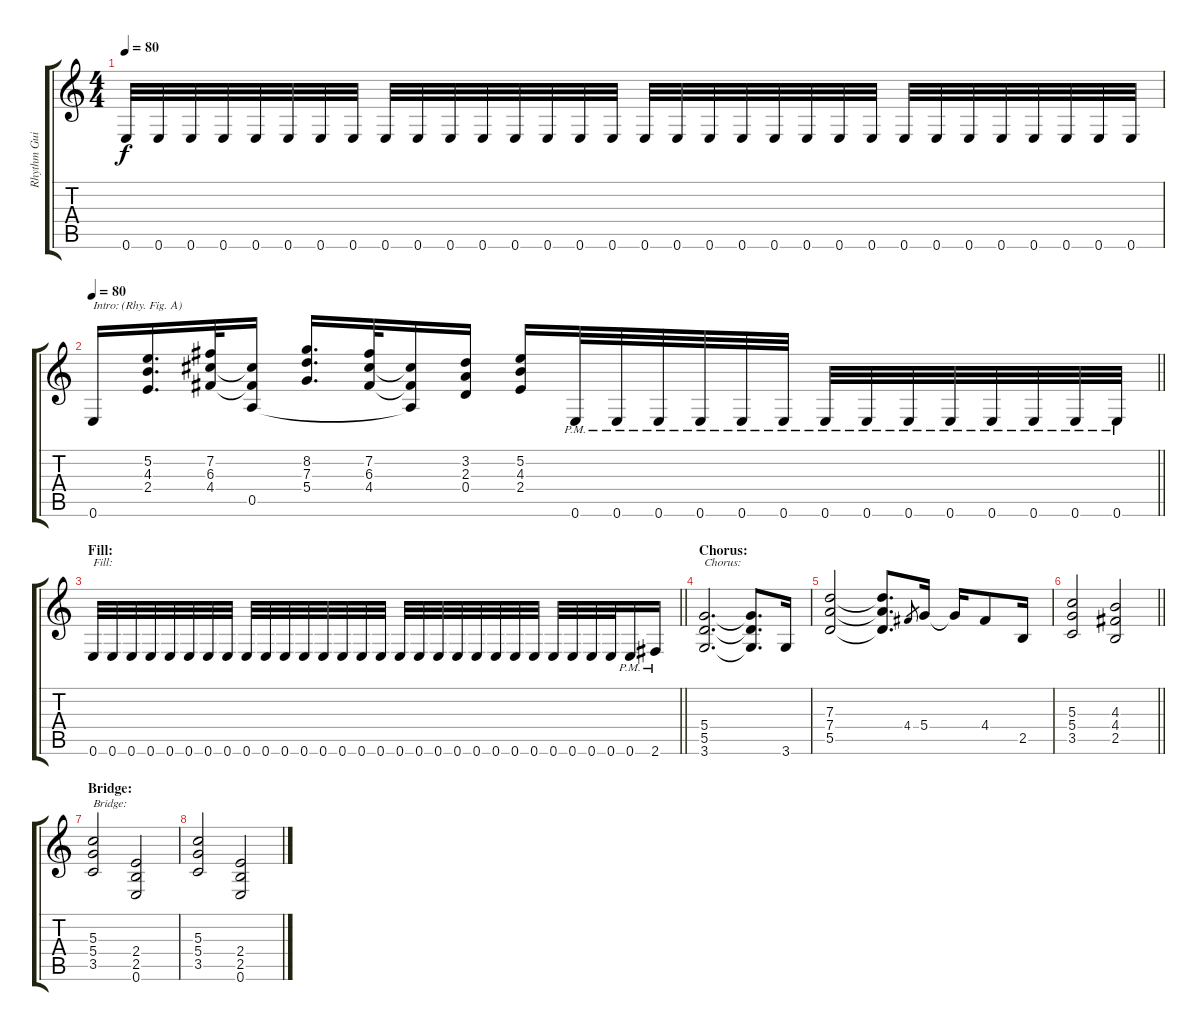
\track ("Rhythm Guitar 2" "Rhythm Gui") {instrument overdrivenguitar}
\staff {score tabs}
\tuning (E4 B3 G3 D3 A2 E2) {hide}
\ts (4 4)
\tempo 80
\clef g2
\ks c
0.6.32{dy f} 0.6.32 0.6.32 0.6.32 0.6.32 0.6.32 0.6.32 0.6.32 0.6.32 0.6.32 0.6.32 0.6.32 0.6.32 0.6.32 0.6.32 0.6.32 0.6.32 0.6.32 0.6.32 0.6.32 0.6.32 0.6.32 0.6.32 0.6.32 0.6.32 0.6.32 0.6.32 0.6.32 0.6.32 0.6.32 0.6.32 0.6.32 |
\tempo 80
\barLineRight lightlight
0.6.16{txt "Intro: (Rhy. Fig. A)"} (5.2 4.3 2.4).16{d} (7.2 6.3 4.4).32 (6.3{t} 4.4{t} 0.5{t}).16 (8.2 7.3 5.4).16{d} (7.2 6.3 4.4).32 (6.3{t} 4.4{t} 0.5{t}).16 (3.2 2.3 0.4).16 (5.2 4.3 2.4).16 0.6{pm}.32 0.6{pm}.32 0.6{pm}.32 0.6{pm}.32 0.6{pm}.32 0.6{pm}.32 0.6{pm}.32 0.6{pm}.32 0.6{pm}.32 0.6{pm}.32 0.6{pm}.32 0.6{pm}.32 0.6{pm}.32 0.6{pm}.32 |
\section ("" "Fill:")
\barLineRight lightlight
0.6.32{txt "Fill:"} 0.6.32 0.6.32 0.6.32 0.6.32 0.6.32 0.6.32 0.6.32 0.6.32 0.6.32 0.6.32 0.6.32 0.6.32 0.6.32 0.6.32 0.6.32 0.6.32 0.6.32 0.6.32 0.6.32 0.6.32 0.6.32 0.6.32 0.6.32 0.6.32 0.6.32 0.6.32 0.6.32 0.6{pm}.16 2.6{pm}.16 |
\section ("" "Chorus:")
(5.4 5.5 3.6).2{d txt "Chorus:"} (5.4{t} 5.5{t} 3.6{t}).8{d} 3.6.16 |
(7.3 7.4 5.5).2 (7.3{t} 7.4{t} 5.5{t}).8{d} 4.4.8{gr} 5.4.16 5.4{t}.16 4.4.8 2.5.16 |
\barLineRight lightlight
(5.3 5.4 3.5).2 (4.3 4.4 2.5).2 |
\section ("" "Bridge:")
(5.3 5.4 3.5).2{txt "Bridge:"} (2.4 2.5 0.6).2 |
(5.3 5.4 3.5).2 (2.4 2.5 0.6).2
